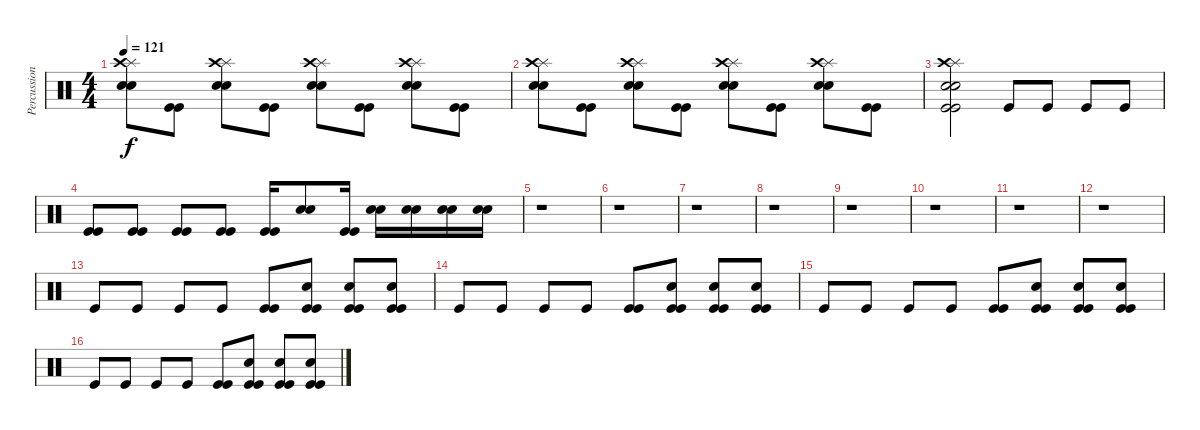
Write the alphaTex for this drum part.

\track ("Percussions" "Percussion") {instrument percussion}
\staff {score}
\articulation defaults
\ts (4 4)
\tempo 121
\clef neutral
\ks c
("Splash (hit)" "Crash high (hit)" "Electric Snare (hit)" "Electric Snare (hit)").8{dy f} ("Kick (hit)" "Kick (hit)").8 ("Splash (hit)" "Crash high (hit)" "Electric Snare (hit)" "Electric Snare (hit)").8 ("Kick (hit)" "Kick (hit)").8 ("Splash (hit)" "Crash high (hit)" "Electric Snare (hit)" "Electric Snare (hit)").8 ("Kick (hit)" "Kick (hit)").8 ("Splash (hit)" "Crash high (hit)" "Electric Snare (hit)" "Electric Snare (hit)").8 ("Kick (hit)" "Kick (hit)").8 |
("Splash (hit)" "Crash high (hit)" "Electric Snare (hit)" "Electric Snare (hit)").8 ("Kick (hit)" "Kick (hit)").8 ("Splash (hit)" "Crash high (hit)" "Electric Snare (hit)" "Electric Snare (hit)").8 ("Kick (hit)" "Kick (hit)").8 ("Splash (hit)" "Crash high (hit)" "Electric Snare (hit)" "Electric Snare (hit)").8 ("Kick (hit)" "Kick (hit)").8 ("Splash (hit)" "Crash high (hit)" "Electric Snare (hit)" "Electric Snare (hit)").8 ("Kick (hit)" "Kick (hit)").8 |
("Splash (hit)" "Crash high (hit)" "Electric Snare (hit)" "Electric Snare (hit)" "Kick (hit)" "Kick (hit)").2 "Kick (hit)".8 "Kick (hit)".8 "Kick (hit)".8 "Kick (hit)".8 |
("Kick (hit)" "Kick (hit)").8 ("Kick (hit)" "Kick (hit)").8 ("Kick (hit)" "Kick (hit)").8 ("Kick (hit)" "Kick (hit)").8 ("Kick (hit)" "Kick (hit)").16 ("Electric Snare (hit)" "Electric Snare (hit)").8 ("Kick (hit)" "Kick (hit)").16 ("Electric Snare (hit)" "Electric Snare (hit)").16 ("Electric Snare (hit)" "Electric Snare (hit)").16 ("Electric Snare (hit)" "Electric Snare (hit)").16 ("Electric Snare (hit)" "Electric Snare (hit)").16 |
r.1 |
r.1 |
r.1 |
r.1 |
r.1 |
r.1 |
r.1 |
r.1 |
"Kick (hit)".8 "Kick (hit)".8 "Kick (hit)".8 "Kick (hit)".8 ("Kick (hit)" "Kick (hit)").8 ("Electric Snare (hit)" "Kick (hit)" "Kick (hit)").8 ("Electric Snare (hit)" "Kick (hit)" "Kick (hit)").8 ("Electric Snare (hit)" "Kick (hit)" "Kick (hit)").8 |
"Kick (hit)".8 "Kick (hit)".8 "Kick (hit)".8 "Kick (hit)".8 ("Kick (hit)" "Kick (hit)").8 ("Electric Snare (hit)" "Kick (hit)" "Kick (hit)").8 ("Electric Snare (hit)" "Kick (hit)" "Kick (hit)").8 ("Electric Snare (hit)" "Kick (hit)" "Kick (hit)").8 |
"Kick (hit)".8 "Kick (hit)".8 "Kick (hit)".8 "Kick (hit)".8 ("Kick (hit)" "Kick (hit)").8 ("Electric Snare (hit)" "Kick (hit)" "Kick (hit)").8 ("Electric Snare (hit)" "Kick (hit)" "Kick (hit)").8 ("Electric Snare (hit)" "Kick (hit)" "Kick (hit)").8 |
"Kick (hit)".8 "Kick (hit)".8 "Kick (hit)".8 "Kick (hit)".8 ("Kick (hit)" "Kick (hit)").8 ("Electric Snare (hit)" "Kick (hit)" "Kick (hit)").8 ("Electric Snare (hit)" "Kick (hit)" "Kick (hit)").8 ("Electric Snare (hit)" "Kick (hit)" "Kick (hit)").8
